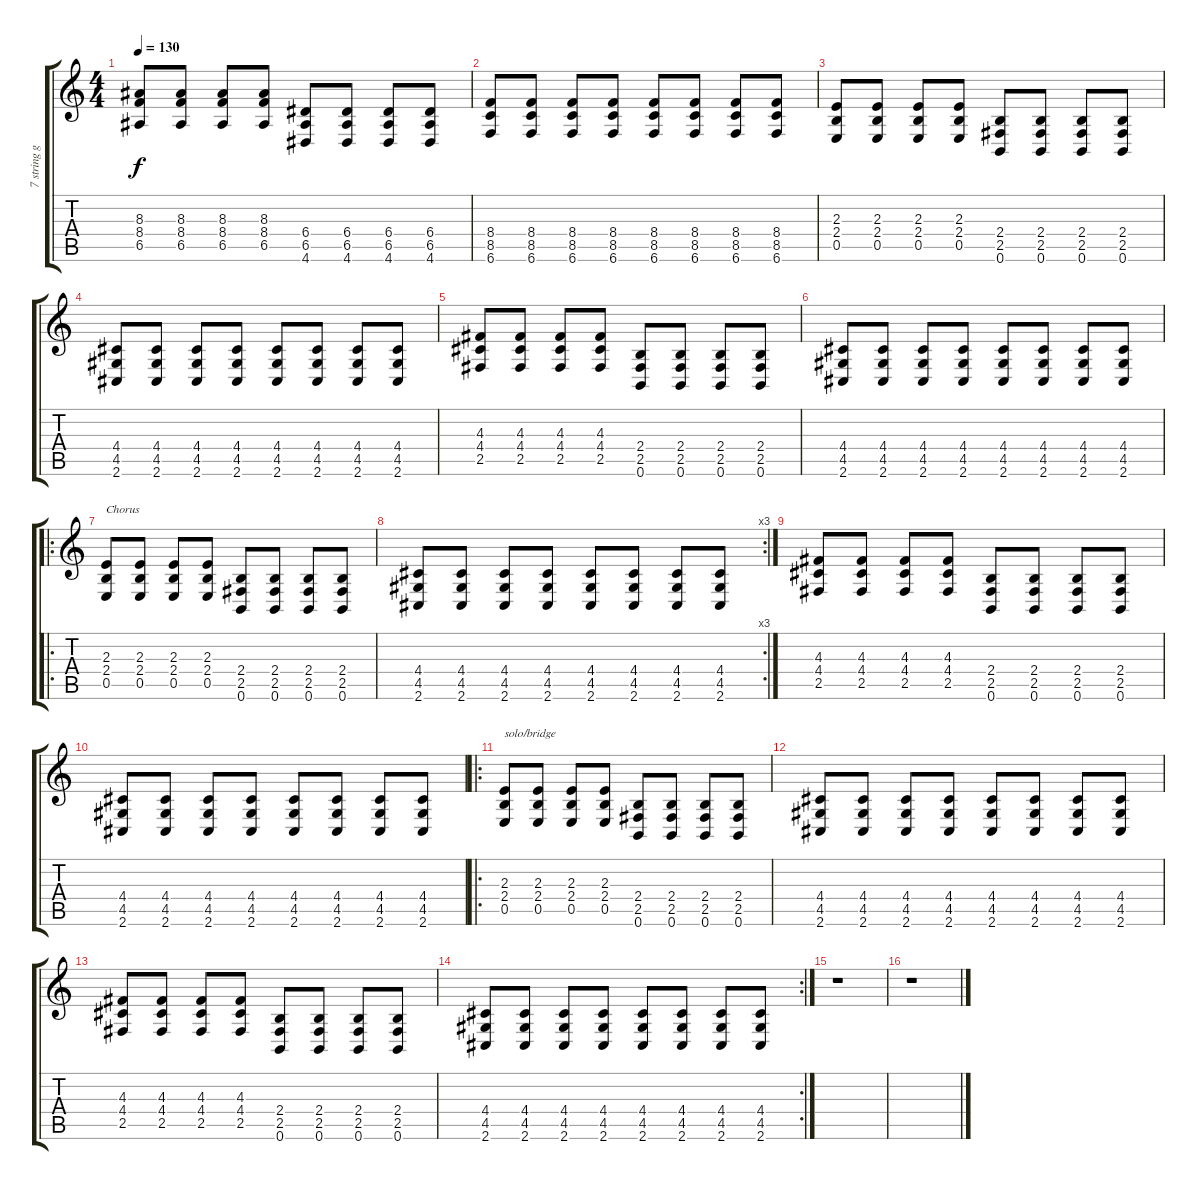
\track ("7 string guitar" "7 string g") {instrument distortionguitar}
\staff {score tabs}
\tuning (B3 G3 D3 A2 E2 B1) {hide}
\ts (4 4)
\tempo 130
\clef g2
\ks c
(8.3 8.4 6.5).8{dy f} (8.3 8.4 6.5).8 (8.3 8.4 6.5).8 (8.3 8.4 6.5).8 (6.4 6.5 4.6).8 (6.4 6.5 4.6).8 (6.4 6.5 4.6).8 (6.4 6.5 4.6).8 |
(8.4 8.5 6.6).8 (8.4 8.5 6.6).8 (8.4 8.5 6.6).8 (8.4 8.5 6.6).8 (8.4 8.5 6.6).8 (8.4 8.5 6.6).8 (8.4 8.5 6.6).8 (8.4 8.5 6.6).8 |
(2.3 2.4 0.5).8 (2.3 2.4 0.5).8 (2.3 2.4 0.5).8 (2.3 2.4 0.5).8 (2.4 2.5 0.6).8 (2.4 2.5 0.6).8 (2.4 2.5 0.6).8 (2.4 2.5 0.6).8 |
(4.4 4.5 2.6).8 (4.4 4.5 2.6).8 (4.4 4.5 2.6).8 (4.4 4.5 2.6).8 (4.4 4.5 2.6).8 (4.4 4.5 2.6).8 (4.4 4.5 2.6).8 (4.4 4.5 2.6).8 |
(4.3 4.4 2.5).8 (4.3 4.4 2.5).8 (4.3 4.4 2.5).8 (4.3 4.4 2.5).8 (2.4 2.5 0.6).8 (2.4 2.5 0.6).8 (2.4 2.5 0.6).8 (2.4 2.5 0.6).8 |
(4.4 4.5 2.6).8 (4.4 4.5 2.6).8 (4.4 4.5 2.6).8 (4.4 4.5 2.6).8 (4.4 4.5 2.6).8 (4.4 4.5 2.6).8 (4.4 4.5 2.6).8 (4.4 4.5 2.6).8 |
\ro
(2.3 2.4 0.5).8{txt "Chorus"} (2.3 2.4 0.5).8 (2.3 2.4 0.5).8 (2.3 2.4 0.5).8 (2.4 2.5 0.6).8 (2.4 2.5 0.6).8 (2.4 2.5 0.6).8 (2.4 2.5 0.6).8 |
\rc 3
(4.4 4.5 2.6).8 (4.4 4.5 2.6).8 (4.4 4.5 2.6).8 (4.4 4.5 2.6).8 (4.4 4.5 2.6).8 (4.4 4.5 2.6).8 (4.4 4.5 2.6).8 (4.4 4.5 2.6).8 |
(4.3 4.4 2.5).8 (4.3 4.4 2.5).8 (4.3 4.4 2.5).8 (4.3 4.4 2.5).8 (2.4 2.5 0.6).8 (2.4 2.5 0.6).8 (2.4 2.5 0.6).8 (2.4 2.5 0.6).8 |
(4.4 4.5 2.6).8 (4.4 4.5 2.6).8 (4.4 4.5 2.6).8 (4.4 4.5 2.6).8 (4.4 4.5 2.6).8 (4.4 4.5 2.6).8 (4.4 4.5 2.6).8 (4.4 4.5 2.6).8 |
\ro
(2.3 2.4 0.5).8{txt "solo/bridge"} (2.3 2.4 0.5).8 (2.3 2.4 0.5).8 (2.3 2.4 0.5).8 (2.4 2.5 0.6).8 (2.4 2.5 0.6).8 (2.4 2.5 0.6).8 (2.4 2.5 0.6).8 |
(4.4 4.5 2.6).8 (4.4 4.5 2.6).8 (4.4 4.5 2.6).8 (4.4 4.5 2.6).8 (4.4 4.5 2.6).8 (4.4 4.5 2.6).8 (4.4 4.5 2.6).8 (4.4 4.5 2.6).8 |
(4.3 4.4 2.5).8 (4.3 4.4 2.5).8 (4.3 4.4 2.5).8 (4.3 4.4 2.5).8 (2.4 2.5 0.6).8 (2.4 2.5 0.6).8 (2.4 2.5 0.6).8 (2.4 2.5 0.6).8 |
\rc 2
(4.4 4.5 2.6).8 (4.4 4.5 2.6).8 (4.4 4.5 2.6).8 (4.4 4.5 2.6).8 (4.4 4.5 2.6).8 (4.4 4.5 2.6).8 (4.4 4.5 2.6).8 (4.4 4.5 2.6).8 |
r.1 |
r.1
